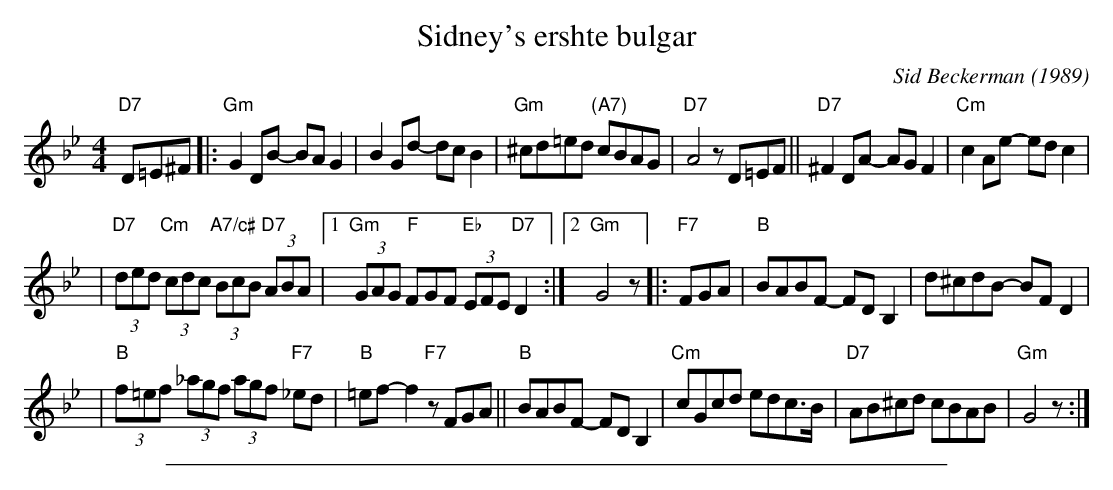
X:1
T: Sidney's ershte bulgar
C: Sid Beckerman (1989)
M: 4/4
L: 1/8
K: Gm
"D7"D=E^F \
|:"Gm"G2DB- BAG2 | B2Gd- dcB2 \
| "Gm"^cd=ed "(A7)"cBAG | "D7"A4 zD=EF \
||"D7"^F2DA- AGF2 | "Cm"c2Ae- edc2 |
| "D7"(3ded "Cm"(3cdc "A7/c#"(3BcB "D7"(3ABA \
|1"Gm"(3GAG "F"FGF "Eb"(3EFE "D7"D2 :|2 "Gm"G4 z \
|:"F7"FGA \
| "B"BABF- FDB,2 | d^cdB- BFD2 |
| "B"(3f=ef (3_agf (3agf "F7"_ed | "B"=ef-f2 "F7"zFGA \
||"B"BABF- FDB,2 | "Cm"cGcd edc>B \
| "D7"AB^cd cBAB | "Gm"G4 z :|
